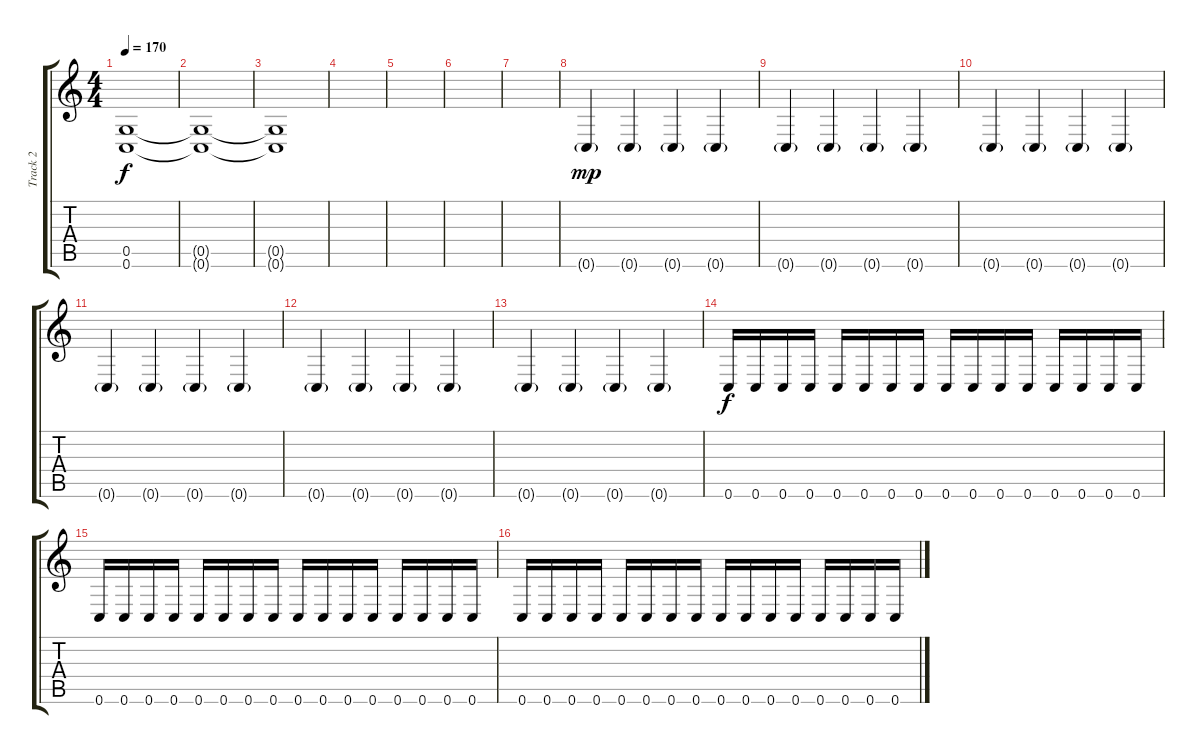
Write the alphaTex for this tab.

\track ("Track 2" "Track 2") {instrument distortionguitar}
\staff {score tabs}
\tuning (D4 A3 F3 C3 G2 C2) {hide}
\ts (4 4)
\tempo 170
\clef g2
\ks c
(0.5{t} 0.6{t}).1{dy f} |
(0.5{t} 0.6{t}).1{volume 7} |
(0.5{t} 0.6{t}).1 |
|
|
|
|
0.6{g}.4{dy mp} 0.6{g}.4 0.6{g}.4 0.6{g}.4 |
0.6{g}.4 0.6{g}.4 0.6{g}.4 0.6{g}.4 |
0.6{g}.4 0.6{g}.4 0.6{g}.4 0.6{g}.4 |
0.6{g}.4 0.6{g}.4 0.6{g}.4 0.6{g}.4 |
0.6{g}.4 0.6{g}.4 0.6{g}.4 0.6{g}.4 |
0.6{g}.4 0.6{g}.4 0.6{g}.4 0.6{g}.4 |
0.6.16{dy f volume 13} 0.6.16 0.6.16 0.6.16 0.6.16 0.6.16 0.6.16 0.6.16 0.6.16 0.6.16 0.6.16 0.6.16 0.6.16 0.6.16 0.6.16 0.6.16 |
0.6.16 0.6.16 0.6.16 0.6.16 0.6.16 0.6.16 0.6.16 0.6.16 0.6.16 0.6.16 0.6.16 0.6.16 0.6.16 0.6.16 0.6.16 0.6.16 |
0.6.16 0.6.16 0.6.16 0.6.16 0.6.16 0.6.16 0.6.16 0.6.16 0.6.16 0.6.16 0.6.16 0.6.16 0.6.16 0.6.16 0.6.16 0.6.16
